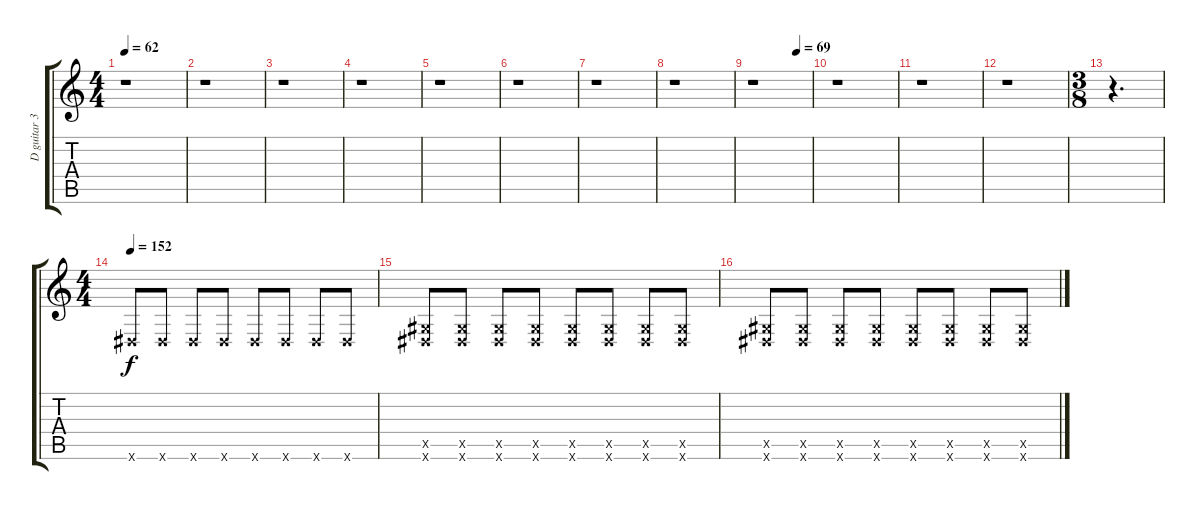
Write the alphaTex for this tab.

\track ("D guitar 3" "D guitar 3") {instrument distortionguitar}
\staff {score tabs}
\tuning (Eb4 Bb3 Gb3 Db3 Ab2 Eb2) {hide}
\ts (4 4)
\tempo 62
\clef g2
\ks c
r.1{dy f instrument distortionguitar} |
r.1 |
r.1 |
r.1 |
r.1 |
r.1 |
r.1 |
r.1 |
\tempo (69 0.75)
r.1 |
r.1 |
r.1 |
r.1 |
\ts (3 8)
r.4{d} |
\ts (4 4)
\tempo 152
0.6{x}.8 0.6{x}.8 0.6{x}.8 0.6{x}.8 0.6{x}.8 0.6{x}.8 0.6{x}.8 0.6{x}.8 |
(0.5{x} 0.6{x}).8 (0.5{x} 0.6{x}).8 (0.5{x} 0.6{x}).8 (0.5{x} 0.6{x}).8 (0.5{x} 0.6{x}).8 (0.5{x} 0.6{x}).8 (0.5{x} 0.6{x}).8 (0.5{x} 0.6{x}).8 |
(0.5{x} 0.6{x}).8 (0.5{x} 0.6{x}).8 (0.5{x} 0.6{x}).8 (0.5{x} 0.6{x}).8 (0.5{x} 0.6{x}).8 (0.5{x} 0.6{x}).8 (0.5{x} 0.6{x}).8 (0.5{x} 0.6{x}).8
